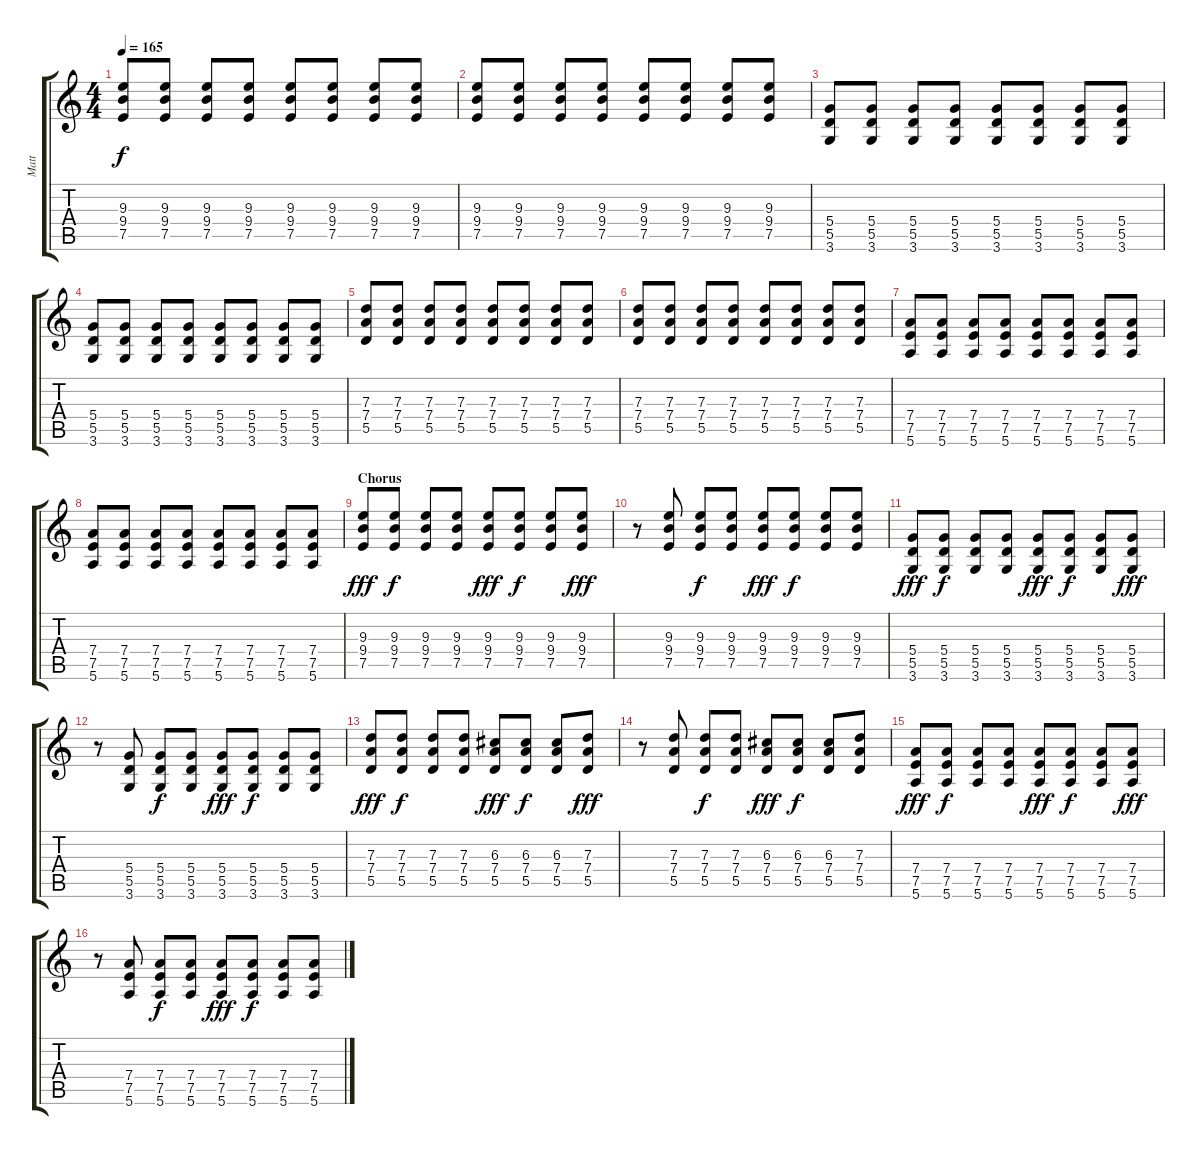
\track ("Matt" "Matt") {instrument acousticguitarsteel}
\staff {score tabs}
\tuning (E4 B3 G3 D3 A2 E2) {hide}
\ts (4 4)
\tempo 165
\clef g2
\ks c
(9.3 9.4 7.5).8{dy f} (9.3 9.4 7.5).8 (9.3 9.4 7.5).8 (9.3 9.4 7.5).8 (9.3 9.4 7.5).8 (9.3 9.4 7.5).8 (9.3 9.4 7.5).8 (9.3 9.4 7.5).8 |
(9.3 9.4 7.5).8 (9.3 9.4 7.5).8 (9.3 9.4 7.5).8 (9.3 9.4 7.5).8 (9.3 9.4 7.5).8 (9.3 9.4 7.5).8 (9.3 9.4 7.5).8 (9.3 9.4 7.5).8 |
(5.4 5.5 3.6).8 (5.4 5.5 3.6).8 (5.4 5.5 3.6).8 (5.4 5.5 3.6).8 (5.4 5.5 3.6).8 (5.4 5.5 3.6).8 (5.4 5.5 3.6).8 (5.4 5.5 3.6).8 |
(5.4 5.5 3.6).8 (5.4 5.5 3.6).8 (5.4 5.5 3.6).8 (5.4 5.5 3.6).8 (5.4 5.5 3.6).8 (5.4 5.5 3.6).8 (5.4 5.5 3.6).8 (5.4 5.5 3.6).8 |
(7.3 7.4 5.5).8 (7.3 7.4 5.5).8 (7.3 7.4 5.5).8 (7.3 7.4 5.5).8 (7.3 7.4 5.5).8 (7.3 7.4 5.5).8 (7.3 7.4 5.5).8 (7.3 7.4 5.5).8 |
(7.3 7.4 5.5).8 (7.3 7.4 5.5).8 (7.3 7.4 5.5).8 (7.3 7.4 5.5).8 (7.3 7.4 5.5).8 (7.3 7.4 5.5).8 (7.3 7.4 5.5).8 (7.3 7.4 5.5).8 |
(7.4 7.5 5.6).8 (7.4 7.5 5.6).8 (7.4 7.5 5.6).8 (7.4 7.5 5.6).8 (7.4 7.5 5.6).8 (7.4 7.5 5.6).8 (7.4 7.5 5.6).8 (7.4 7.5 5.6).8 |
(7.4 7.5 5.6).8 (7.4 7.5 5.6).8 (7.4 7.5 5.6).8 (7.4 7.5 5.6).8 (7.4 7.5 5.6).8 (7.4 7.5 5.6).8 (7.4 7.5 5.6).8 (7.4 7.5 5.6).8 |
\section ("" "Chorus")
(9.3 9.4 7.5).8{dy fff instrument distortionguitar} (9.3 9.4 7.5).8{dy f} (9.3 9.4 7.5).8 (9.3 9.4 7.5).8 (9.3 9.4 7.5).8{dy fff} (9.3 9.4 7.5).8{dy f} (9.3 9.4 7.5).8 (9.3 9.4 7.5).8{dy fff} |
r.8 (9.3 9.4 7.5).8 (9.3 9.4 7.5).8{dy f} (9.3 9.4 7.5).8 (9.3 9.4 7.5).8{dy fff} (9.3 9.4 7.5).8{dy f} (9.3 9.4 7.5).8 (9.3 9.4 7.5).8 |
(5.4 5.5 3.6).8{dy fff} (5.4 5.5 3.6).8{dy f} (5.4 5.5 3.6).8 (5.4 5.5 3.6).8 (5.4 5.5 3.6).8{dy fff} (5.4 5.5 3.6).8{dy f} (5.4 5.5 3.6).8 (5.4 5.5 3.6).8{dy fff} |
r.8 (5.4 5.5 3.6).8 (5.4 5.5 3.6).8{dy f} (5.4 5.5 3.6).8 (5.4 5.5 3.6).8{dy fff} (5.4 5.5 3.6).8{dy f} (5.4 5.5 3.6).8 (5.4 5.5 3.6).8 |
(7.3 7.4 5.5).8{dy fff} (7.3 7.4 5.5).8{dy f} (7.3 7.4 5.5).8 (7.3 7.4 5.5).8 (6.3 7.4 5.5).8{dy fff} (6.3 7.4 5.5).8{dy f} (6.3 7.4 5.5).8 (7.3 7.4 5.5).8{dy fff} |
r.8 (7.3 7.4 5.5).8 (7.3 7.4 5.5).8{dy f} (7.3 7.4 5.5).8 (6.3 7.4 5.5).8{dy fff} (6.3 7.4 5.5).8{dy f} (6.3 7.4 5.5).8 (7.3 7.4 5.5).8 |
(7.4 7.5 5.6).8{dy fff} (7.4 7.5 5.6).8{dy f} (7.4 7.5 5.6).8 (7.4 7.5 5.6).8 (7.4 7.5 5.6).8{dy fff} (7.4 7.5 5.6).8{dy f} (7.4 7.5 5.6).8 (7.4 7.5 5.6).8{dy fff} |
r.8 (7.4 7.5 5.6).8 (7.4 7.5 5.6).8{dy f} (7.4 7.5 5.6).8 (7.4 7.5 5.6).8{dy fff} (7.4 7.5 5.6).8{dy f} (7.4 7.5 5.6).8 (7.4 7.5 5.6).8
